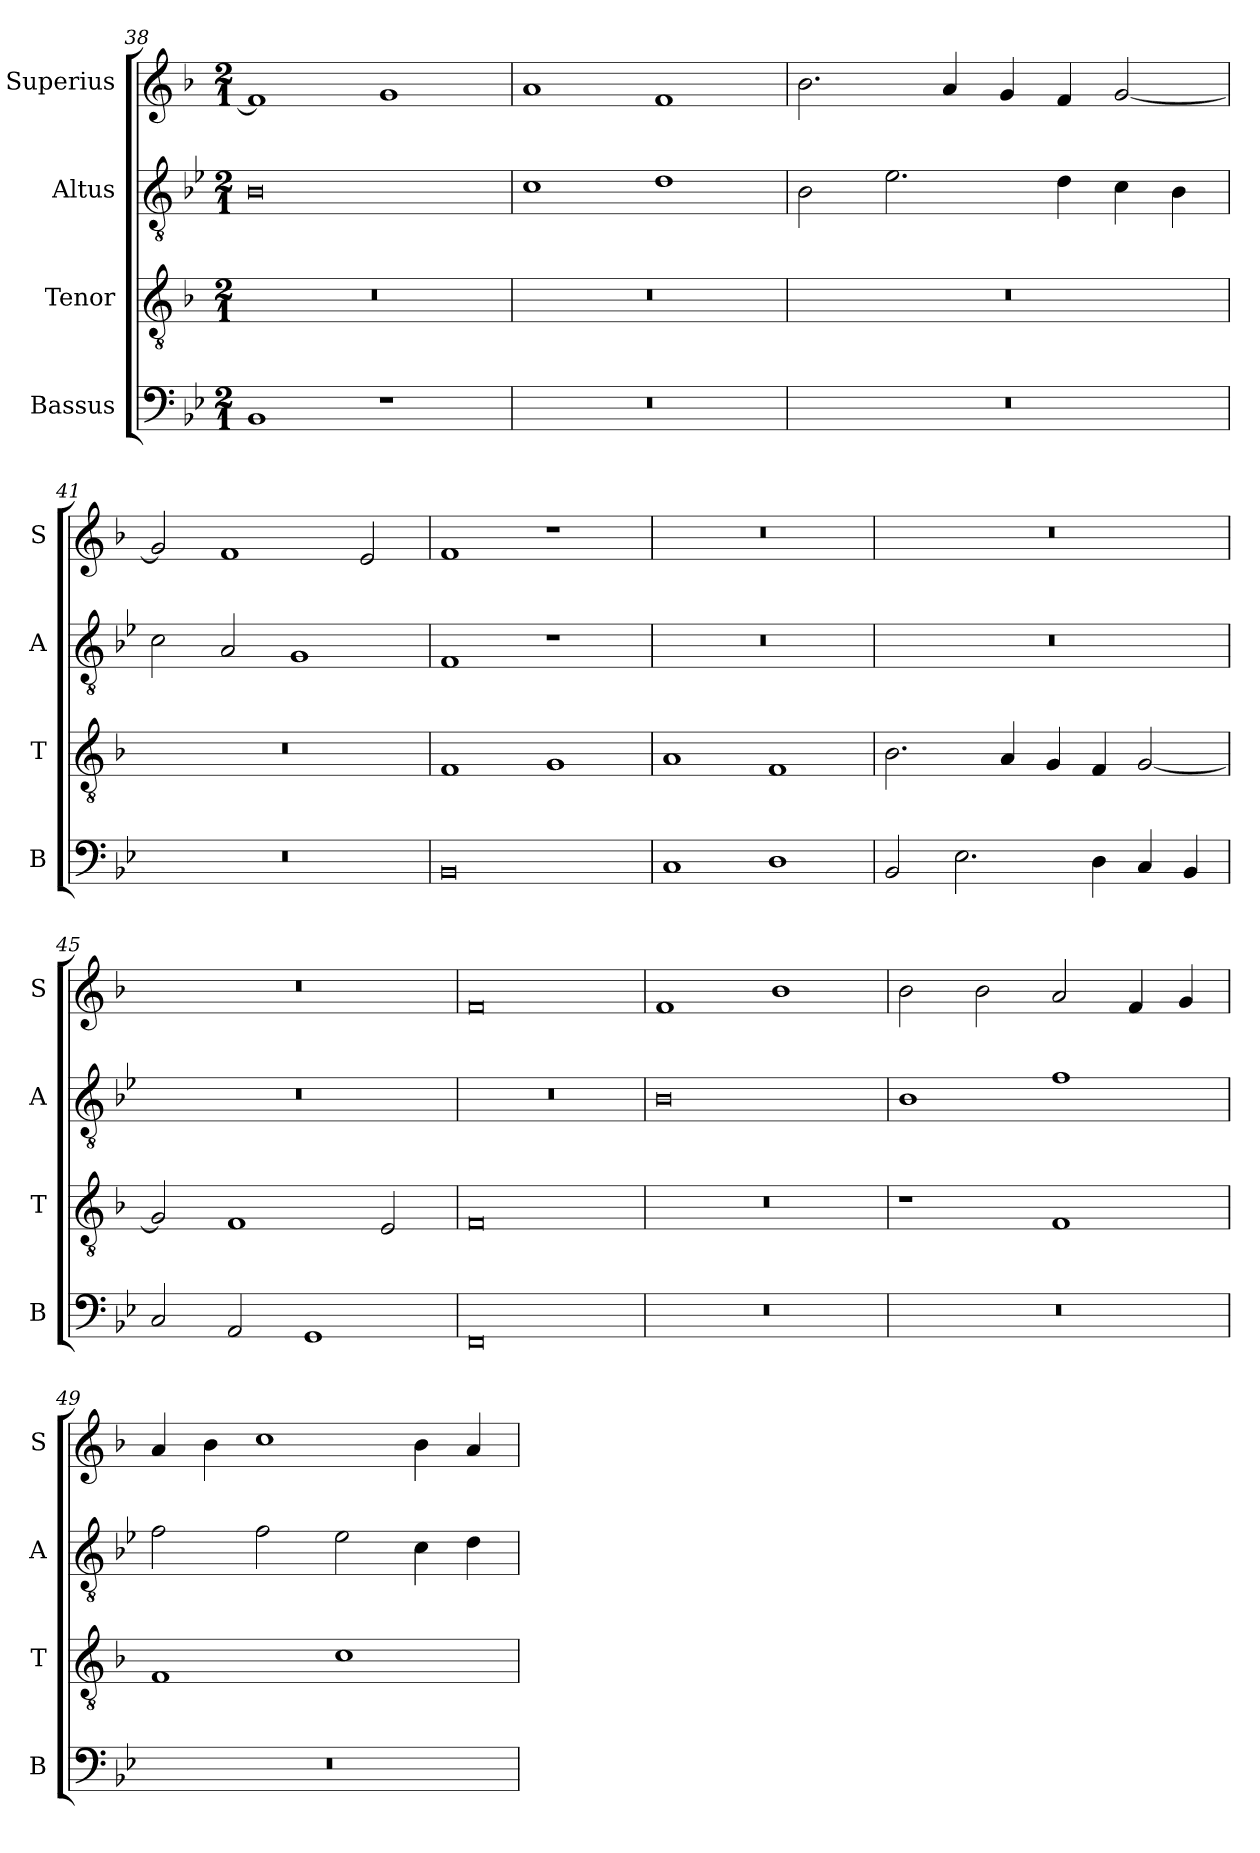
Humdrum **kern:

**kern	**kern	**kern	**kern
*part4	*part3	*part2	*part1
*staff4	*staff3	*staff2	*staff1
*I"Bassus	*I"Tenor	*I"Altus	*I"Superius
*I'B	*I'T	*I'A	*I'S
*clefF4	*clefGv2	*clefGv2	*clefG2
*k[b-e-]	*k[b-]	*k[b-e-]	*k[b-]
*g:	*d:	*g:	*d:
*M2/1	*M2/1	*M2/1	*M2/1
=38	=38	=38	=38
1BB-	0r	0B-	1f]
1r	.	.	1g
=39	=39	=39	=39
0r	0r	1c	1a
.	.	1d	1f
=40	=40	=40	=40
0r	0r	2B-	2.b-
.	.	2.e-	.
.	.	.	4a
.	.	.	4g
.	.	4d	4f
.	.	4c	[2g
.	.	4B-	.
=41	=41	=41	=41
0r	0r	2c	2g]
.	.	2A	1f
.	.	1G	.
.	.	.	2e
=42	=42	=42	=42
0BB-	1F	1F	1f
.	1G	1r	1r
=43	=43	=43	=43
1C	1A	0r	0r
1D	1F	.	.
=44	=44	=44	=44
2BB-	2.B-	0r	0r
2.E-	.	.	.
.	4A	.	.
.	4G	.	.
4D	4F	.	.
4C	[2G	.	.
4BB-	.	.	.
=45	=45	=45	=45
2C	2G]	0r	0r
2AA	1F	.	.
1GG	.	.	.
.	2E	.	.
=46	=46	=46	=46
0FF	0F	0r	0f
=47	=47	=47	=47
0r	0r	0B-	1f
.	.	.	1b-
=48	=48	=48	=48
0r	1r	1B-	2b-
.	.	.	2b-
.	1F	1f	2a
.	.	.	4f
.	.	.	4g
=49	=49	=49	=49
0r	1F	2f	4a
.	.	.	4b-
.	.	2f	1cc
.	1c	2e-	.
.	.	4c	4b-
.	.	4d	4a
=	=	=	=
*-	*-	*-	*-
